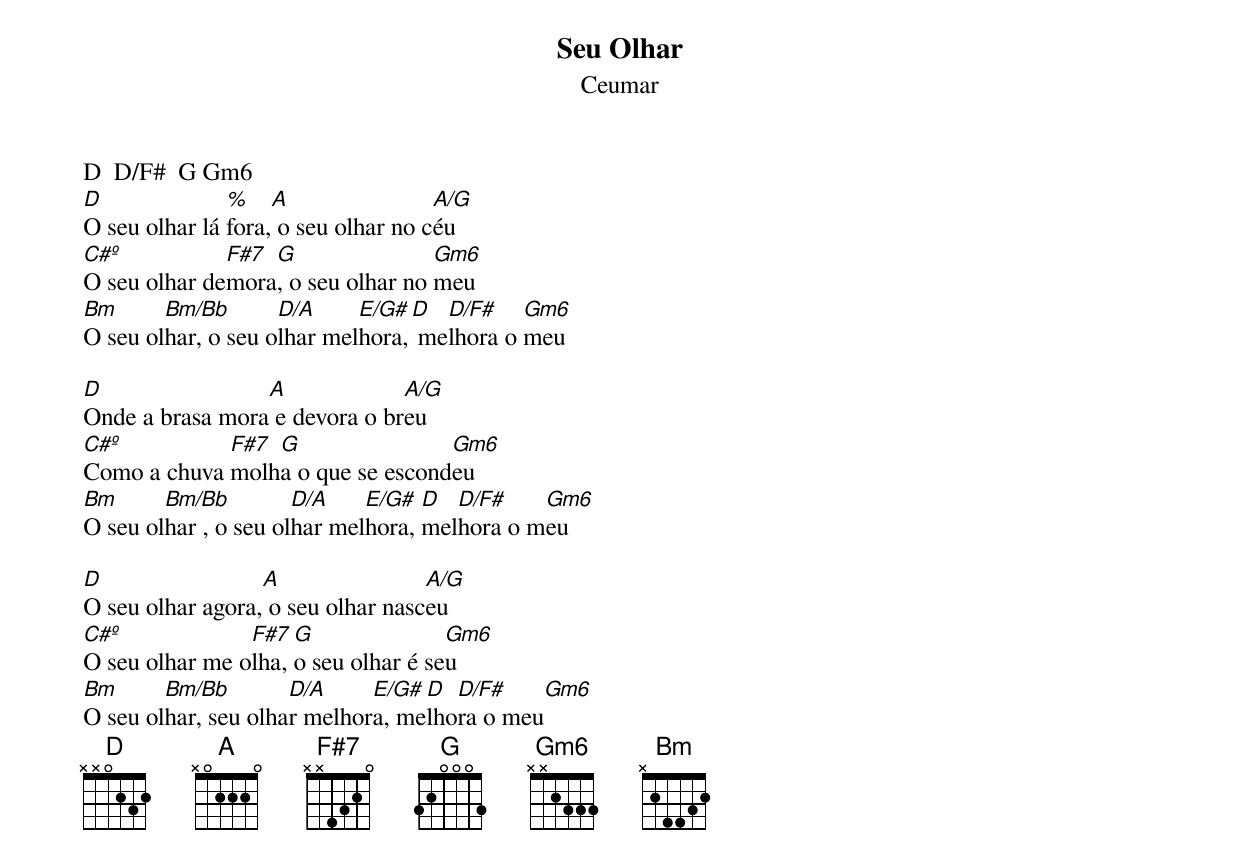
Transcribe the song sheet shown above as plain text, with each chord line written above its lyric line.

Seu Olhar
Ceumar

D  D/F#  G Gm6
D              %    A                A/G
O seu olhar lá fora, o seu olhar no céu
C#º           F#7 G                Gm6
O seu olhar demora, o seu olhar no meu
Bm      Bm/Bb       D/A     E/G# D  D/F#    Gm6
O seu olhar, o seu olhar melhora, melhora o meu

D                A             A/G
Onde a brasa mora e devora o breu
C#º          F#7 G                Gm6
Como a chuva molha o que se escondeu
Bm      Bm/Bb         D/A    E/G#  D  D/F#    Gm6
O seu olhar , o seu olhar melhora, melhora o meu

D                 A                A/G
O seu olhar agora, o seu olhar nasceu
C#º             F#7  G               Gm6
O seu olhar me olha, o seu olhar é seu
Bm      Bm/Bb        D/A     E/G# D  D/F#    Gm6
O seu olhar, seu olhar melhora, melhora o meu
